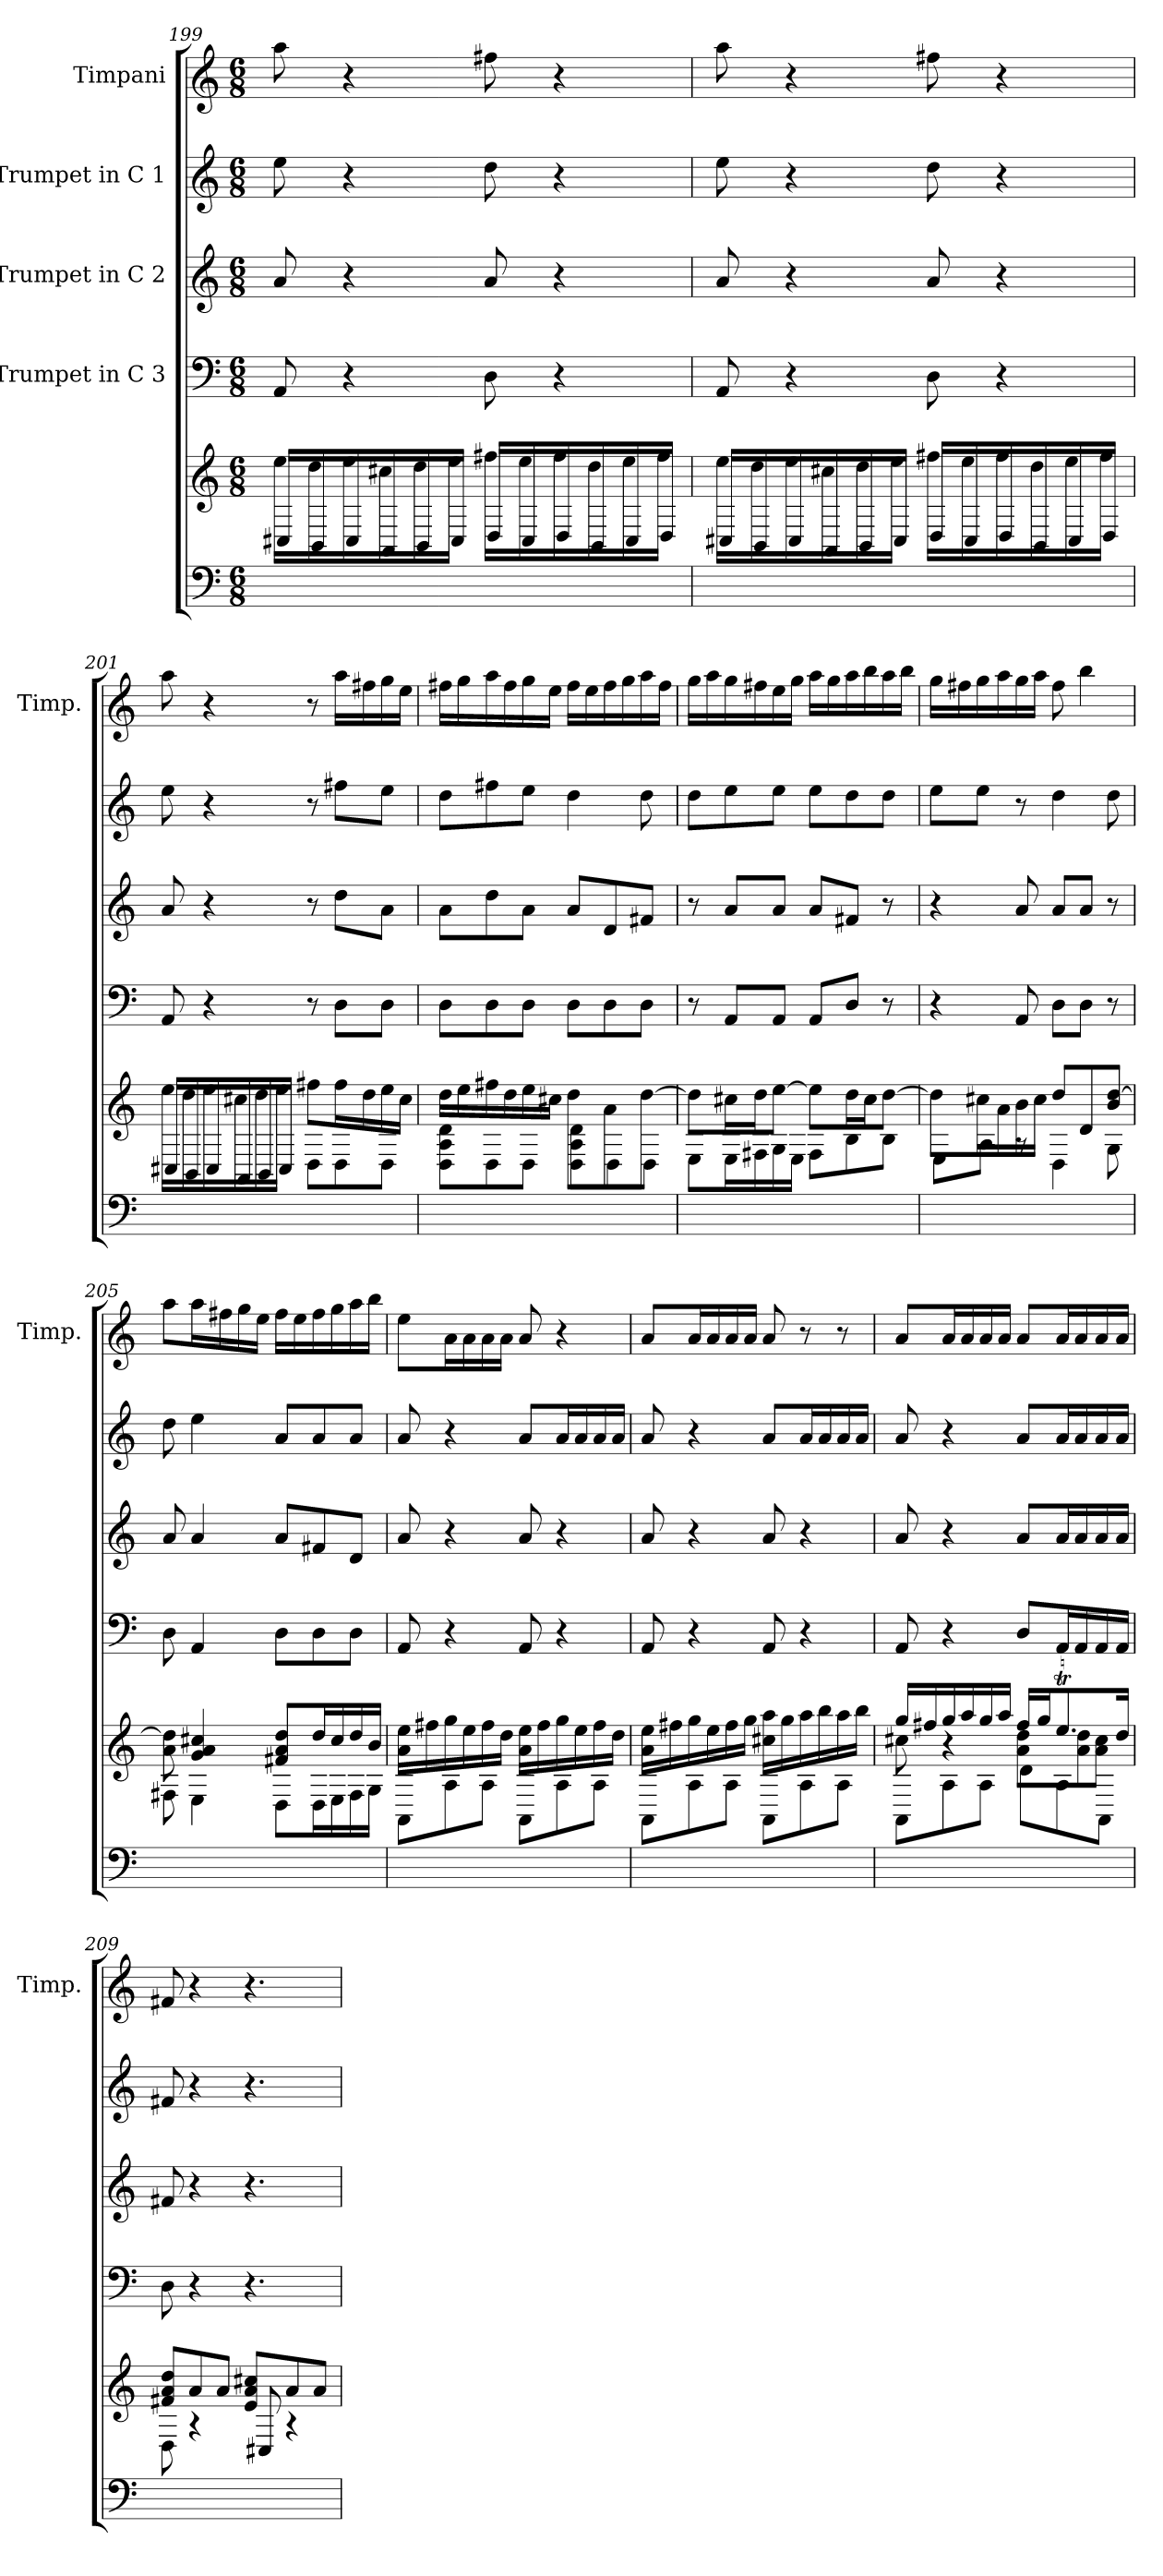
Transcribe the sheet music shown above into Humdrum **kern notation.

**kern	**kern	**kern	**kern	**kern	**kern
*part5	*part5	*part4	*part3	*part2	*part1
*staff6	*staff5	*staff4	*staff3	*staff2	*staff1
*	*	*I"Trumpet in C 3	*I"Trumpet in C 2	*I"Trumpet in C 1	*I"Timpani
*	*	*	*	*	*I'Timp.
*clefF4	*clefG2	*clefF4	*clefG2	*clefG2	*clefG2
*M6/8	*M6/8	*M6/8	*M6/8	*M6/8	*M6/8
=199	=199	=199	=199	=199	=199
*	*^	*	*	*	*
2.ryy	16ee\LL	16C#/LL	8AA/	8a/	8ee\	8aa\
.	16dd\	16BB/	.	.	.	.
.	16ee\	16C#/	4r	4r	4r	4r
.	16cc#\	16AA/	.	.	.	.
.	16dd\	16BB/	.	.	.	.
.	16ee\JJ	16C#/JJ	.	.	.	.
.	16ff#\LL	16D/LL	8D\	8a/	8dd\	8ff#\
.	16ee\	16C#/	.	.	.	.
.	16ff#\	16D/	4r	4r	4r	4r
.	16dd\	16BB/	.	.	.	.
.	16ee\	16C#/	.	.	.	.
.	16ff#\JJ	16D/JJ	.	.	.	.
=200	=200	=200	=200	=200	=200	=200
2.ryy	16ee\LL	16C#/LL	8AA/	8a/	8ee\	8aa\
.	16dd\	16BB/	.	.	.	.
.	16ee\	16C#/	4r	4r	4r	4r
.	16cc#\	16AA/	.	.	.	.
.	16dd\	16BB/	.	.	.	.
.	16ee\JJ	16C#/JJ	.	.	.	.
.	16ff#\LL	16D/LL	8D\	8a/	8dd\	8ff#\
.	16ee\	16C#/	.	.	.	.
.	16ff#\	16D/	4r	4r	4r	4r
.	16dd\	16BB/	.	.	.	.
.	16ee\	16C#/	.	.	.	.
.	16ff#\JJ	16D/JJ	.	.	.	.
=201	=201	=201	=201	=201	=201	=201
2.ryy	16ee\LL	16C#/LL	8AA/	8a/	8ee\	8aa\
.	16dd\	16BB/	.	.	.	.
.	16ee\	16C#/	4r	4r	4r	4r
.	16cc#\	16AA/	.	.	.	.
.	16dd\	16BB/	.	.	.	.
.	16ee\JJ	16C#/JJ	.	.	.	.
.	8ff#\L	8D\L	8r	8r	8r	8r
.	16ff#\L	8D\	8D\L	8dd\L	8ff#\L	16aa\LL
.	16dd\	.	.	.	.	16ff#\
.	16ee\	8D\J	8D\J	8a\J	8ee\J	16gg\
.	16cc#\JJ	.	.	.	.	16ee\JJ
=202	=202	=202	=202	=202	=202	=202
2.ryy	16dd\LL	8D\ 8A\ 8d\L	8D\L	8a\L	8dd\L	16ff#\LL
.	16ee\	.	.	.	.	16gg\
.	16ff#\	8D\	8D\	8dd\	8ff#\	16aa\
.	16dd\	.	.	.	.	16ff#\
.	16ee\	8D\J	8D\J	8a\J	8ee\J	16gg\
.	16cc#\JJ	.	.	.	.	16ee\JJ
.	8dd\L	8D\ 8A\ 8d\L	8D\L	8a/L	4dd\	16ff#\LL
.	.	.	.	.	.	16ee\
.	8a\	8D\	8D\	8d/	.	16ff#\
.	.	.	.	.	.	16gg\
.	[8dd\J	8D\J	8D\J	8f#/J	8dd\	16aa\
.	.	.	.	.	.	16ff#\JJ
!!LO:LB:g=z
=203	=203	=203	=203	=203	=203	=203
2.ryy	8dd\L]	8E\L	8r	8r	8dd\L	16gg\LL
.	.	.	.	.	.	16aa\
.	16cc#\L	16E\L	8AA/L	8a/L	8ee\	16gg\
.	16dd\J	16F#\	.	.	.	16ff#\
.	[8ee\J	16G\	8AA/J	8a/J	8ee\J	16ee\
.	.	16E\JJ	.	.	.	16gg\JJ
.	8ee\L]	8F#\L	8AA/L	8a/L	8ee\L	16aa\LL
.	.	.	.	.	.	16gg\
.	16dd\L	8B\	8D/J	8f#/J	8dd\	16aa\
.	16cc#\J	.	.	.	.	16bb\
.	[8dd\J	8B\J	8r	8r	8dd\J	16aa\
.	.	.	.	.	.	16bb\JJ
=204	=204	=204	=204	=204	=204	=204
2.ryy	8dd\L]	8E\L	4r	4r	8ee\L	16gg\LL
.	.	.	.	.	.	16ff#\
.	16cc#\L	8A\J	.	.	8ee\J	16gg\
.	16a\	.	.	.	.	16aa\
.	16b\	8r	8AA/	8a/	8r	16gg\
.	16cc#\JJ	.	.	.	.	16aa\JJ
.	8dd/L	4D\	8D\L	8a/L	4dd\	8ff#\
.	8d/	.	8D\J	8a/J	.	4bb\
.	8b/ [8dd/J	8G\	8r	8r	8dd\	.
=205	=205	=205	=205	=205	=205	=205
2.ryy	8a\ 8dd]\	8F#\	8D\	8a/	8dd\	8aa\L
.	4g/ 4a/ 4cc#/	4E\	4AA/	4a/	4ee\	16aa\L
.	.	.	.	.	.	16ff#\
.	.	.	.	.	.	16gg\
.	.	.	.	.	.	16ee\JJ
.	8f#/ 8a/ 8dd/L	8D\L	8D\L	8a/L	8a/L	16ff#\LL
.	.	.	.	.	.	16ee\
.	16dd/L	16D\L	8D\	8f#/	8a/	16ff#\
.	16cc#/	16E\	.	.	.	16gg\
.	16dd/	16F#\	8D\J	8d/J	8a/J	16aa\
.	16b/JJ	16G\JJ	.	.	.	16bb\JJ
=206	=206	=206	=206	=206	=206	=206
2.ryy	16a\ 16ee\LL	8AA\L	8AA/	8a/	8a/	8ee\L
.	16ff#\	.	.	.	.	.
.	16gg\	8A\	4r	4r	4r	16a\L
.	16ee\	.	.	.	.	16a\
.	16ff#\	8A\J	.	.	.	16a\
.	16dd\JJ	.	.	.	.	16a\JJ
.	16a\ 16ee\LL	8AA\L	8AA/	8a/	8a/L	8a/
.	16ff#\	.	.	.	.	.
.	16gg\	8A\	4r	4r	16a/L	4r
.	16ee\	.	.	.	16a/	.
.	16ff#\	8A\J	.	.	16a/	.
.	16dd\JJ	.	.	.	16a/JJ	.
=207	=207	=207	=207	=207	=207	=207
2.ryy	16a\ 16ee\LL	8AA\L	8AA/	8a/	8a/	8a/L
.	16ff#\	.	.	.	.	.
.	16gg\	8A\	4r	4r	4r	16a/L
.	16ee\	.	.	.	.	16a/
.	16ff#\	8A\J	.	.	.	16a/
.	16gg\JJ	.	.	.	.	16a/JJ
.	16cc#\ 16aa\LL	8AA\L	8AA/	8a/	8a/L	8a/
.	16gg\	.	.	.	.	.
.	16aa\	8A\	4r	4r	16a/L	8r
.	16bb\	.	.	.	16a/	.
.	16aa\	8A\J	.	.	16a/	8r
.	16bb\JJ	.	.	.	16a/JJ	.
!!LO:PB:g=z
=208	=208	=208	=208	=208	=208	=208
*	*	*^	*	*	*	*
2.ryy	16gg/LL	8cc#\	8AA\L	8AA/	8a/	8a/	8a/L
.	16ff#/	.	.	.	.	.	.
.	16gg/	4r	8A\	4r	4r	4r	16a/L
.	16aa/	.	.	.	.	.	16a/
.	16gg/	.	8A\J	.	.	.	16a/
.	16aa/JJ	.	.	.	.	.	16a/JJ
.	16ff#/LL	8a\ 8dd\L	8d\L	8D/L	8a/L	8a/L	8a/L
.	16gg/J	.	.	.	.	.	.
.	8.eet/	8a\ 8dd\	8A\	16AA/L	16a/L	16a/L	16a/L
.	.	.	.	16AA/	16a/	16a/	16a/
.	.	8a\ 8cc#\J	8AA\J	16AA/	16a/	16a/	16a/
.	16dd/Jk	.	.	16AA/JJ	16a/JJ	16a/JJ	16a/JJ
*	*	*v	*v	*	*	*	*
=209	=209	=209	=209	=209	=209	=209
2.ryy	8f#/ 8a/ 8dd/L	8D\	8D\	8f#/	8f#/	8f#/
.	8a/	4r	4r	4r	4r	4r
.	8a/J	.	.	.	.	.
.	8e/ 8a/ 8cc#/L	8C#/	4.r	4.r	4.r	4.r
.	8a/	4r	.	.	.	.
.	8a/J	.	.	.	.	.
*	*v	*v	*	*	*	*
=	=	=	=	=	=
*-	*-	*-	*-	*-	*-
